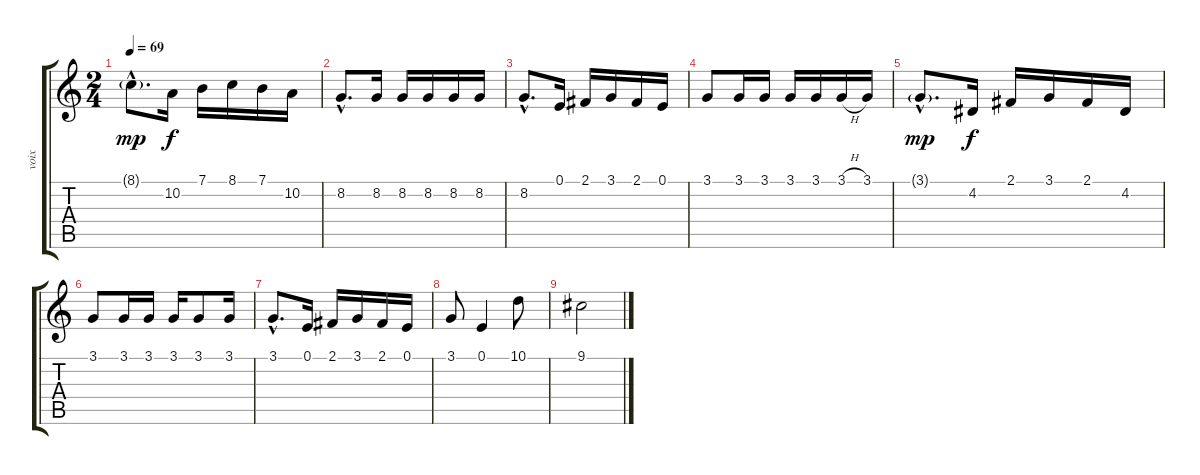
\track ("voix" "voix") {instrument accordion}
\staff {score tabs}
\tuning (E4 B3 G3 D3 A2 E2) {hide}
\ts (2 4)
\tempo 69
\clef g2
\ks c
8.1{g hac}.8{d dy mp} 10.2.16{dy f} 7.1.16 8.1.16 7.1.16 10.2.16 |
8.2{hac}.8{d} 8.2.16 8.2.16 8.2.16 8.2.16 8.2.16 |
8.2{hac}.8{d} 0.1.16 2.1.16 3.1.16 2.1.16 0.1.16 |
3.1.8 3.1.16 3.1.16 3.1.16 3.1.16 3.1{h}.16 3.1.16 |
3.1{g hac}.8{d dy mp} 4.2.16{dy f} 2.1.16 3.1.16 2.1.16 4.2.16 |
3.1.8 3.1.16 3.1.16 3.1.16 3.1.8 3.1.16 |
3.1{hac}.8{d} 0.1.16 2.1.16 3.1.16 2.1.16 0.1.16 |
3.1.8 0.1.4 10.1.8 |
9.1.2
